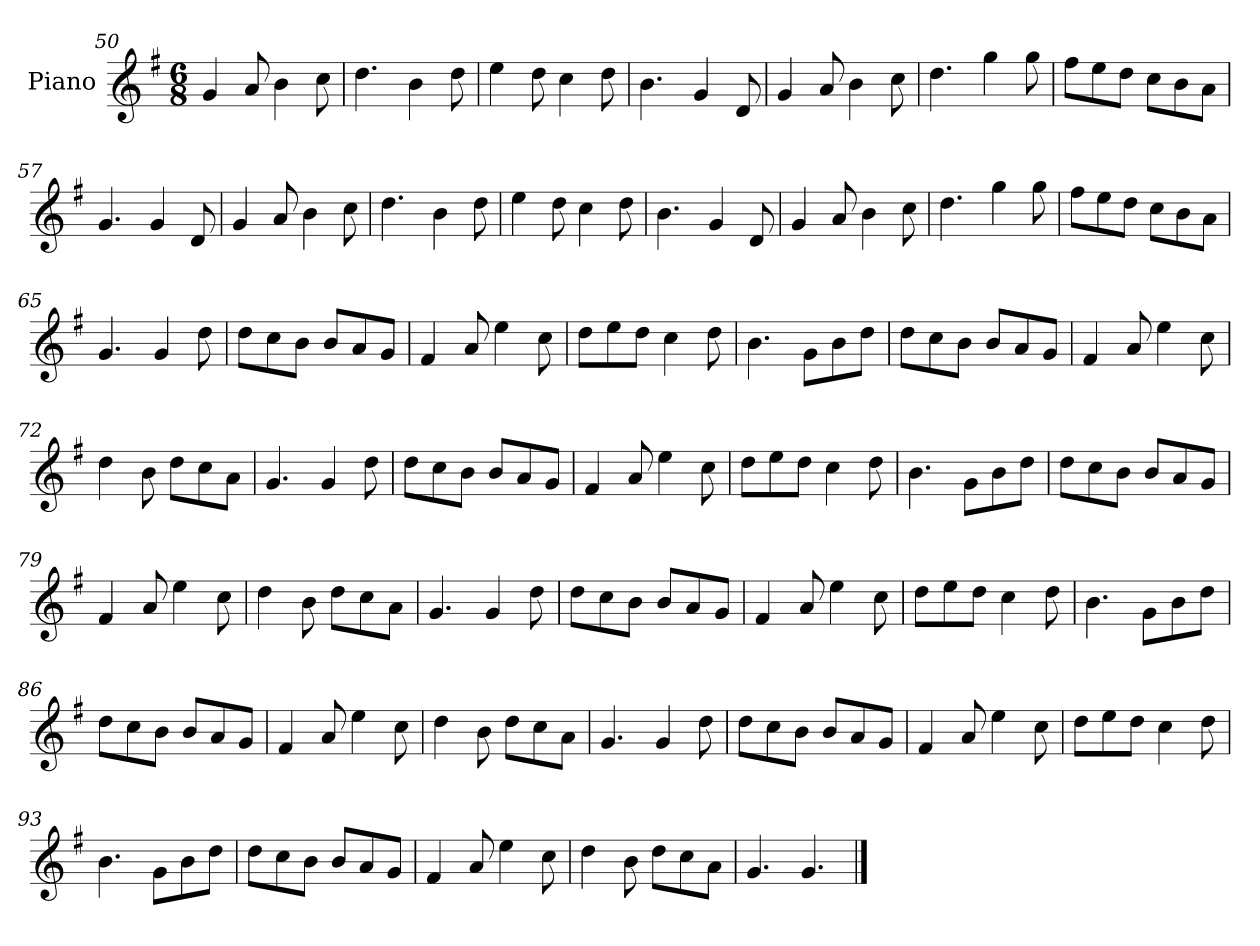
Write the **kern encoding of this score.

**kern
*part1
*staff1
*I"Piano
*I'Pno
*clefG2
*k[f#]
*M6/8
=50
4g/
8a/
4b\
8cc\
=51
4.dd\
4b\
8dd\
=52
4ee\
8dd\
4cc\
8dd\
=53
4.b\
4g/
8d/
=54
4g/
8a/
4b\
8cc\
=55
4.dd\
4gg\
8gg\
=56
8ff#\L
8ee\
8dd\J
8cc\L
8b\
8a\J
=57
4.g/
4g/
8d/
=58
4g/
8a/
4b\
8cc\
=59
4.dd\
4b\
8dd\
=60
4ee\
8dd\
4cc\
8dd\
=61
4.b\
4g/
8d/
=62
4g/
8a/
4b\
8cc\
=63
4.dd\
4gg\
8gg\
=64
8ff#\L
8ee\
8dd\J
8cc\L
8b\
8a\J
=65
4.g/
4g/
8dd\
=66
8dd\L
8cc\
8b\J
8b/L
8a/
8g/J
=67
4f#/
8a/
4ee\
8cc\
=68
8dd\L
8ee\
8dd\J
4cc\
8dd\
=69
4.b\
8g\L
8b\
8dd\J
=70
8dd\L
8cc\
8b\J
8b/L
8a/
8g/J
=71
4f#/
8a/
4ee\
8cc\
=72
4dd\
8b\
8dd\L
8cc\
8a\J
=73
4.g/
4g/
8dd\
=74
8dd\L
8cc\
8b\J
8b/L
8a/
8g/J
=75
4f#/
8a/
4ee\
8cc\
=76
8dd\L
8ee\
8dd\J
4cc\
8dd\
=77
4.b\
8g\L
8b\
8dd\J
=78
8dd\L
8cc\
8b\J
8b/L
8a/
8g/J
=79
4f#/
8a/
4ee\
8cc\
=80
4dd\
8b\
8dd\L
8cc\
8a\J
=81
4.g/
4g/
8dd\
=82
8dd\L
8cc\
8b\J
8b/L
8a/
8g/J
=83
4f#/
8a/
4ee\
8cc\
=84
8dd\L
8ee\
8dd\J
4cc\
8dd\
=85
4.b\
8g\L
8b\
8dd\J
=86
8dd\L
8cc\
8b\J
8b/L
8a/
8g/J
=87
4f#/
8a/
4ee\
8cc\
=88
4dd\
8b\
8dd\L
8cc\
8a\J
=89
4.g/
4g/
8dd\
=90
8dd\L
8cc\
8b\J
8b/L
8a/
8g/J
=91
4f#/
8a/
4ee\
8cc\
=92
8dd\L
8ee\
8dd\J
4cc\
8dd\
=93
4.b\
8g\L
8b\
8dd\J
=94
8dd\L
8cc\
8b\J
8b/L
8a/
8g/J
=95
4f#/
8a/
4ee\
8cc\
=96
4dd\
8b\
8dd\L
8cc\
8a\J
=97
4.g/
4.g/
==
*-
